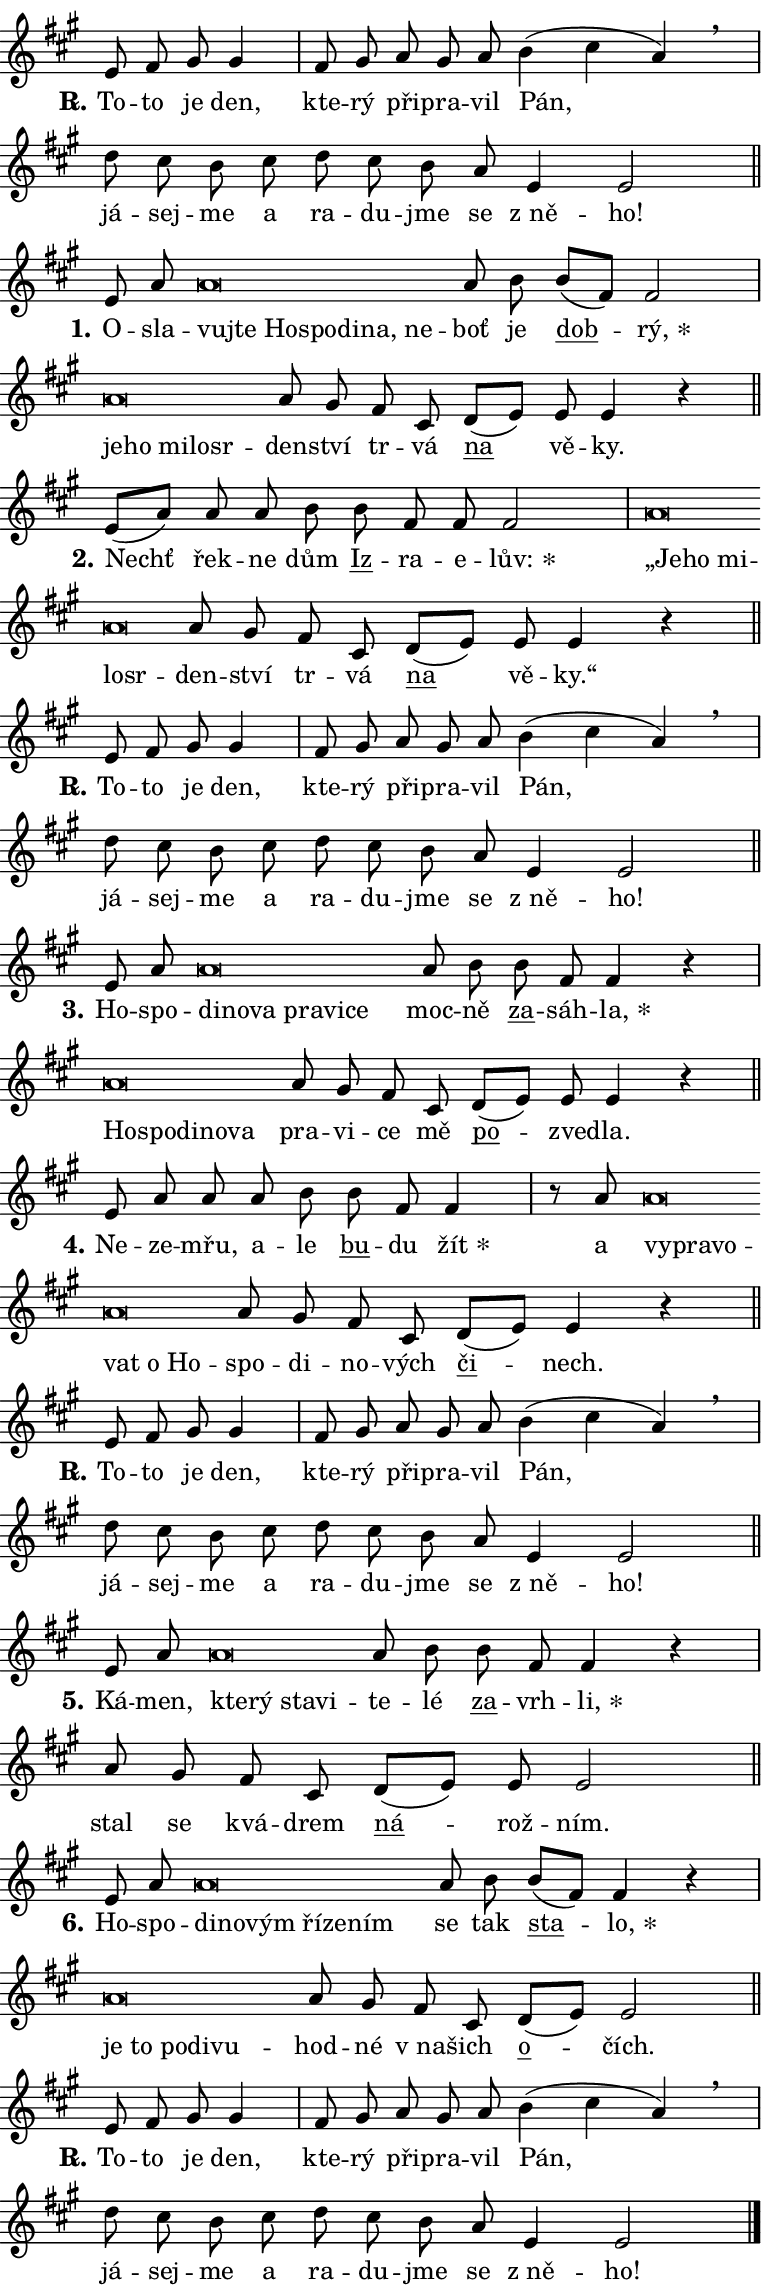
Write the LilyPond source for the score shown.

\version "2.24.0"
\header { tagline = "" }
\paper {
  indent = 0\cm
  top-margin = 0\cm
  right-margin = 0.13\cm % to fit lyric hyphens
  bottom-margin = 0\cm
  left-margin = 0\cm
  paper-width = 13\cm
  page-breaking = #ly:one-page-breaking
  system-system-spacing.basic-distance = #11
  score-system-spacing.basic-distance = #11
  ragged-last = ##f
}


%% Author: Thomas Morley
%% https://lists.gnu.org/archive/html/lilypond-user/2020-05/msg00002.html
#(define (line-position grob)
"Returns position of @var[grob} in current system:
   @code{'start}, if at first time-step
   @code{'end}, if at last time-step
   @code{'middle} otherwise
"
  (let* ((col (ly:item-get-column grob))
         (ln (ly:grob-object col 'left-neighbor))
         (rn (ly:grob-object col 'right-neighbor))
         (col-to-check-left (if (ly:grob? ln) ln col))
         (col-to-check-right (if (ly:grob? rn) rn col))
         (break-dir-left
           (and
             (ly:grob-property col-to-check-left 'non-musical #f)
             (ly:item-break-dir col-to-check-left)))
         (break-dir-right
           (and
             (ly:grob-property col-to-check-right 'non-musical #f)
             (ly:item-break-dir col-to-check-right))))
        (cond ((eqv? 1 break-dir-left) 'start)
              ((eqv? -1 break-dir-right) 'end)
              (else 'middle))))

#(define (tranparent-at-line-position vctor)
  (lambda (grob)
  "Relying on @code{line-position} select the relevant enry from @var{vctor}.
Used to determine transparency,"
    (case (line-position grob)
      ((end) (not (vector-ref vctor 0)))
      ((middle) (not (vector-ref vctor 1)))
      ((start) (not (vector-ref vctor 2))))))

noteHeadBreakVisibility =
#(define-music-function (break-visibility)(vector?)
"Makes @code{NoteHead}s transparent relying on @var{break-visibility}"
#{
  \override NoteHead.transparent =
    #(tranparent-at-line-position break-visibility)
#})

#(define delete-ledgers-for-transparent-note-heads
  (lambda (grob)
    "Reads whether a @code{NoteHead} is transparent.
If so this @code{NoteHead} is removed from @code{'note-heads} from
@var{grob}, which is supposed to be @code{LedgerLineSpanner}.
As a result ledgers are not printed for this @code{NoteHead}"
    (let* ((nhds-array (ly:grob-object grob 'note-heads))
           (nhds-list
             (if (ly:grob-array? nhds-array)
                 (ly:grob-array->list nhds-array)
                 '()))
           ;; Relies on the transparent-property being done before
           ;; Staff.LedgerLineSpanner.after-line-breaking is executed.
           ;; This is fragile ...
           (to-keep
             (remove
               (lambda (nhd)
                 (ly:grob-property nhd 'transparent #f))
               nhds-list)))
      ;; TODO find a better method to iterate over grob-arrays, similiar
      ;; to filter/remove etc for lists
      ;; For now rebuilt from scratch
      (set! (ly:grob-object grob 'note-heads)  '())
      (for-each
        (lambda (nhd)
          (ly:pointer-group-interface::add-grob grob 'note-heads nhd))
        to-keep))))

squashNotes = {
  \override NoteHead.X-extent = #'(-0.2 . 0.2)
  \override NoteHead.Y-extent = #'(-0.75 . 0)
  \override NoteHead.stencil =
    #(lambda (grob)
       (let ((pos (ly:grob-property grob 'staff-position)))
         (begin
           (if (< pos -7) (display "ERROR: Lower brevis then expected\n") (display ""))
           (if (<= pos -6) ly:text-interface::print ly:note-head::print))))
}
unSquashNotes = {
  \revert NoteHead.X-extent
  \revert NoteHead.Y-extent
  \revert NoteHead.stencil
}

hideNotes = \noteHeadBreakVisibility #begin-of-line-visible
unHideNotes = \noteHeadBreakVisibility #all-visible

% work-around for resetting accidentals
% https://lilypond.org/doc/v2.23/Documentation/notation/displaying-rhythms#unmetered-music
cadenzaMeasure = {
  \cadenzaOff
  \partial 1024 s1024
  \cadenzaOn
}

#(define-markup-command (accent layout props text) (markup?)
  "Underline accented syllable"
  (interpret-markup layout props
    #{\markup \override #'(offset . 4.3) \underline { #text }#}))

responsum = \markup \concat {
  "R" \hspace #-1.05 \path #0.1 #'((moveto 0 0.07) (lineto 0.9 0.8)) \hspace #0.05 "."
}

spaceSize = #0.6828661417322834 % exact space size for TeX Gyre Schola

\layout {
  \context {
    \Staff
    \remove "Time_signature_engraver"
    \override LedgerLineSpanner.after-line-breaking = #delete-ledgers-for-transparent-note-heads
  }
  \context {
    \Lyrics {
      \override LyricSpace.minimum-distance = \spaceSize
      \override LyricText.font-name = #"TeX Gyre Schola"
      \override LyricText.font-size = 1
      \override StanzaNumber.font-name = #"TeX Gyre Schola Bold"
      \override StanzaNumber.font-size = 1
    }
  }
  \context {
    \Score 
    \override NoteHead.text =
      #(lambda (grob) 
        (let ((pos (ly:grob-property grob 'staff-position)))
          #{\markup {
            \combine
              \halign #-0.55 \raise #(if (= pos -6) 0 0.5) \override #'(thickness . 2) \draw-line #'(3.2 . 0)
              \musicglyph "noteheads.sM1"
          }#}))
  }
}

% magnetic-lyrics.ily
%
%   written by
%     Jean Abou Samra <jean@abou-samra.fr>
%     Werner Lemberg <wl@gnu.org>
%
%   adapted by
%     Jiri Hon <jiri.hon@gmail.com>
%
% Version 2022-Apr-15

% https://www.mail-archive.com/lilypond-user@gnu.org/msg149350.html

#(define (Left_hyphen_pointer_engraver context)
   "Collect syllable-hyphen-syllable occurrences in lyrics and store
them in properties.  This engraver only looks to the left.  For
example, if the lyrics input is @code{foo -- bar}, it does the
following.

@itemize @bullet
@item
Set the @code{text} property of the @code{LyricHyphen} grob between
@q{foo} and @q{bar} to @code{foo}.

@item
Set the @code{left-hyphen} property of the @code{LyricText} grob with
text @q{foo} to the @code{LyricHyphen} grob between @q{foo} and
@q{bar}.
@end itemize

Use this auxiliary engraver in combination with the
@code{lyric-@/text::@/apply-@/magnetic-@/offset!} hook."
   (let ((hyphen #f)
         (text #f))
     (make-engraver
      (acknowledgers
       ((lyric-syllable-interface engraver grob source-engraver)
        (set! text grob)))
      (end-acknowledgers
       ((lyric-hyphen-interface engraver grob source-engraver)
        ;(when (not (grob::has-interface grob 'lyric-space-interface))
          (set! hyphen grob)));)
      ((stop-translation-timestep engraver)
       (when (and text hyphen)
         (ly:grob-set-object! text 'left-hyphen hyphen))
       (set! text #f)
       (set! hyphen #f)))))

#(define (lyric-text::apply-magnetic-offset! grob)
   "If the space between two syllables is less than the value in
property @code{LyricText@/.details@/.squash-threshold}, move the right
syllable to the left so that it gets concatenated with the left
syllable.

Use this function as a hook for
@code{LyricText@/.after-@/line-@/breaking} if the
@code{Left_@/hyphen_@/pointer_@/engraver} is active."
   (let ((hyphen (ly:grob-object grob 'left-hyphen #f)))
     (when hyphen
       (let ((left-text (ly:spanner-bound hyphen LEFT)))
         (when (grob::has-interface left-text 'lyric-syllable-interface)
           (let* ((common (ly:grob-common-refpoint grob left-text X))
                  (this-x-ext (ly:grob-extent grob common X))
                  (left-x-ext
                   (begin
                     ;; Trigger magnetism for left-text.
                     (ly:grob-property left-text 'after-line-breaking)
                     (ly:grob-extent left-text common X)))
                  ;; `delta` is the gap width between two syllables.
                  (delta (- (interval-start this-x-ext)
                            (interval-end left-x-ext)))
                  (details (ly:grob-property grob 'details))
                  (threshold (assoc-get 'squash-threshold details 0.2)))
             (when (< delta threshold)
               (let* (;; We have to manipulate the input text so that
                      ;; ligatures crossing syllable boundaries are not
                      ;; disabled.  For languages based on the Latin
                      ;; script this is essentially a beautification.
                      ;; However, for non-Western scripts it can be a
                      ;; necessity.
                      (lt (ly:grob-property left-text 'text))
                      (rt (ly:grob-property grob 'text))
                      (is-space (grob::has-interface hyphen 'lyric-space-interface))
                      (space (if is-space " " ""))
                      (extra-delta (if is-space spaceSize 0))
                      ;; Append new syllable.
                      (ltrt-space (if (and (string? lt) (string? rt))
                                (string-append lt space rt)
                                (make-concat-markup (list lt space rt))))
                      ;; Right-align `ltrt` to the right side.
                      (ltrt-space-markup (grob-interpret-markup
                               grob
                               (make-translate-markup
                                (cons (interval-length this-x-ext) 0)
                                (make-right-align-markup ltrt-space)))))
                 (begin
                   ;; Don't print `left-text`.
                   (ly:grob-set-property! left-text 'stencil #f)
                   ;; Set text and stencil (which holds all collected
                   ;; syllables so far) and shift it to the left.
                   (ly:grob-set-property! grob 'text ltrt-space)
                   (ly:grob-set-property! grob 'stencil ltrt-space-markup)
                   (ly:grob-translate-axis! grob (- (- delta extra-delta)) X))))))))))


#(define (lyric-hyphen::displace-bounds-first grob)
   ;; Make very sure this callback isn't triggered too early.
   (let ((left (ly:spanner-bound grob LEFT))
         (right (ly:spanner-bound grob RIGHT)))
     (ly:grob-property left 'after-line-breaking)
     (ly:grob-property right 'after-line-breaking)
     (ly:lyric-hyphen::print grob)))

squashThreshold = #0.4

\layout {
  \context {
    \Lyrics
    \consists #Left_hyphen_pointer_engraver
    \override LyricText.after-line-breaking =
      #lyric-text::apply-magnetic-offset!
    \override LyricHyphen.stencil = #lyric-hyphen::displace-bounds-first
    \override LyricText.details.squash-threshold = \squashThreshold
    \override LyricHyphen.minimum-distance = 0
    \override LyricHyphen.minimum-length = \squashThreshold
  }
}

squashText = \override LyricText.details.squash-threshold = 9999
unSquashText = \override LyricText.details.squash-threshold = \squashThreshold

leftText = \override LyricText.self-alignment-X = #LEFT
unLeftText = \revert LyricText.self-alignment-X

starOffset = #(lambda (grob) 
                (let ((x_offset (ly:self-alignment-interface::aligned-on-x-parent grob)))
                  (if (= x_offset 0) 0 (+ x_offset 1.2))))

star = #(define-music-function (syllable)(string?)
"Append star separator at the end of a syllable"
#{
  \once \override LyricText.X-offset = #starOffset
  \lyricmode { \markup {
    #syllable
    \override #'((font-name . "TeX Gyre Schola Bold")) \hspace #0.2 \lower #0.65 \larger "*"
  } }
#})

starAccent = #(define-music-function (syllable)(string?)
"Append star separator at the end of a syllable and make accent"
#{
  \once \override LyricText.X-offset = #starOffset
  \lyricmode { \markup {
    \accent #syllable
    \override #'((font-name . "TeX Gyre Schola Bold")) \hspace #0.2 \lower #0.65 \larger "*"
  } }
#})

breath = #(define-music-function (syllable)(string?)
"Append breathing indicator at the end of a syllable"
#{
  \lyricmode { \markup { #syllable "+" } }
#})

optionalBreath = #(define-music-function (syllable)(string?)
"Append optional breathing indicator at the end of a syllable"
#{
  \lyricmode { \markup { #syllable "(+)" } }
#})


\score {
    <<
        \new Voice = "melody" { \cadenzaOn \key a \major \relative { e'8 fis gis gis4 \cadenzaMeasure \bar "|" fis8 gis a gis a \bar "" b4( cis a) \breathe \cadenzaMeasure \bar "|" d8 cis b cis \bar "" d cis b a \bar "" e4 e2 \cadenzaMeasure \bar "||" \break } }
        \new Lyrics \lyricsto "melody" { \lyricmode { \set stanza = \responsum
To -- to je den, kte -- rý při -- pra -- vil Pán, já -- sej -- me a ra -- du -- jme se "z ně" -- ho! } }
    >>
    \layout {}
}

\score {
    <<
        \new Voice = "melody" { \cadenzaOn \key a \major \relative { e'8 a \bar "" \squashNotes a\breve*1/16 \hideNotes \breve*1/16 \bar "" \breve*1/16 \bar "" \breve*1/16 \bar "" \breve*1/16 \bar "" \breve*1/16 \breve*1/16 \bar "" \unHideNotes \unSquashNotes a8 b \bar "" b[( fis)] fis2 \cadenzaMeasure \bar "|" \squashNotes a\breve*1/16 \hideNotes \breve*1/16 \bar "" \breve*1/16 \bar "" \breve*1/16 \breve*1/16 \bar "" \unHideNotes \unSquashNotes a8 gis fis cis \bar "" d[( e)] e e4 r \cadenzaMeasure \bar "||" \break } }
        \new Lyrics \lyricsto "melody" { \lyricmode { \set stanza = "1."
O -- sla -- \leftText vuj -- \squashText te Ho -- spo -- di -- na, ne -- \unLeftText \unSquashText boť je \markup \accent dob -- \star rý, \leftText je -- \squashText ho mi -- lo -- sr -- \unLeftText \unSquashText den -- ství tr -- vá \markup \accent na vě -- ky. } }
    >>
    \layout {}
}

\score {
    <<
        \new Voice = "melody" { \cadenzaOn \key a \major \relative { e'8[( a)] a a b \bar "" b fis fis fis2 \cadenzaMeasure \bar "|" \squashNotes a\breve*1/16 \hideNotes \breve*1/16 \bar "" \breve*1/16 \bar "" \breve*1/16 \breve*1/16 \bar "" \unHideNotes \unSquashNotes a8 gis fis cis \bar "" d[( e)] e e4 r \cadenzaMeasure \bar "||" \break } }
        \new Lyrics \lyricsto "melody" { \lyricmode { \set stanza = "2."
Nechť řek -- ne dům \markup \accent Iz -- ra -- e -- \star lův: \leftText „Je -- \squashText ho mi -- lo -- sr -- \unLeftText \unSquashText den -- ství tr -- vá \markup \accent na vě -- ky.“ } }
    >>
    \layout {}
}

\score {
    <<
        \new Voice = "melody" { \cadenzaOn \key a \major \relative { e'8 fis gis gis4 \cadenzaMeasure \bar "|" fis8 gis a gis a \bar "" b4( cis a) \breathe \cadenzaMeasure \bar "|" d8 cis b cis \bar "" d cis b a \bar "" e4 e2 \cadenzaMeasure \bar "||" \break } }
        \new Lyrics \lyricsto "melody" { \lyricmode { \set stanza = \responsum
To -- to je den, kte -- rý při -- pra -- vil Pán, já -- sej -- me a ra -- du -- jme se "z ně" -- ho! } }
    >>
    \layout {}
}

\score {
    <<
        \new Voice = "melody" { \cadenzaOn \key a \major \relative { e'8 a \bar "" \squashNotes a\breve*1/16 \hideNotes \breve*1/16 \bar "" \breve*1/16 \bar "" \breve*1/16 \bar "" \breve*1/16 \breve*1/16 \bar "" \unHideNotes \unSquashNotes a8 b \bar "" b fis fis4 r \cadenzaMeasure \bar "|" \squashNotes a\breve*1/16 \hideNotes \breve*1/16 \bar "" \breve*1/16 \bar "" \breve*1/16 \breve*1/16 \bar "" \unHideNotes \unSquashNotes a8 gis fis cis \bar "" d[( e)] e e4 r \cadenzaMeasure \bar "||" \break } }
        \new Lyrics \lyricsto "melody" { \lyricmode { \set stanza = "3."
Ho -- spo -- \leftText di -- \squashText no -- va pra -- vi -- ce \unLeftText \unSquashText moc -- ně \markup \accent za -- sáh -- \star la, \leftText Ho -- \squashText spo -- di -- no -- va \unLeftText \unSquashText pra -- vi -- ce mě \markup \accent po -- zve -- dla. } }
    >>
    \layout {}
}

\score {
    <<
        \new Voice = "melody" { \cadenzaOn \key a \major \relative { e'8 a a a b \bar "" b fis fis4 \cadenzaMeasure \bar "|" r8 a \squashNotes a\breve*1/16 \hideNotes \breve*1/16 \bar "" \breve*1/16 \bar "" \breve*1/16 \bar "" \breve*1/16 \breve*1/16 \bar "" \unHideNotes \unSquashNotes a8 gis fis cis \bar "" d[( e)] e4 r \cadenzaMeasure \bar "||" \break } }
        \new Lyrics \lyricsto "melody" { \lyricmode { \set stanza = "4."
Ne -- ze -- mřu, a -- le \markup \accent bu -- du \star žít a \leftText vy -- \squashText pra -- vo -- vat o Ho -- \unLeftText \unSquashText spo -- di -- no -- vých \markup \accent či -- nech. } }
    >>
    \layout {}
}

\score {
    <<
        \new Voice = "melody" { \cadenzaOn \key a \major \relative { e'8 fis gis gis4 \cadenzaMeasure \bar "|" fis8 gis a gis a \bar "" b4( cis a) \breathe \cadenzaMeasure \bar "|" d8 cis b cis \bar "" d cis b a \bar "" e4 e2 \cadenzaMeasure \bar "||" \break } }
        \new Lyrics \lyricsto "melody" { \lyricmode { \set stanza = \responsum
To -- to je den, kte -- rý při -- pra -- vil Pán, já -- sej -- me a ra -- du -- jme se "z ně" -- ho! } }
    >>
    \layout {}
}

\score {
    <<
        \new Voice = "melody" { \cadenzaOn \key a \major \relative { e'8 a \bar "" \squashNotes a\breve*1/16 \hideNotes \breve*1/16 \bar "" \breve*1/16 \breve*1/16 \bar "" \unHideNotes \unSquashNotes a8 b \bar "" b fis fis4 r \cadenzaMeasure \bar "|" a8 gis fis cis \bar "" d[( e)] e e2 \cadenzaMeasure \bar "||" \break } }
        \new Lyrics \lyricsto "melody" { \lyricmode { \set stanza = "5."
Ká -- men, \leftText kte -- \squashText rý sta -- vi -- \unLeftText \unSquashText te -- lé \markup \accent za -- vrh -- \star li, stal se kvá -- drem \markup \accent ná -- rož -- ním. } }
    >>
    \layout {}
}

\score {
    <<
        \new Voice = "melody" { \cadenzaOn \key a \major \relative { e'8 a \bar "" \squashNotes a\breve*1/16 \hideNotes \breve*1/16 \bar "" \breve*1/16 \bar "" \breve*1/16 \bar "" \breve*1/16 \breve*1/16 \bar "" \unHideNotes \unSquashNotes a8 b \bar "" b[( fis)] fis4 r \cadenzaMeasure \bar "|" \squashNotes a\breve*1/16 \hideNotes \breve*1/16 \bar "" \breve*1/16 \bar "" \breve*1/16 \breve*1/16 \bar "" \unHideNotes \unSquashNotes a8 gis fis cis \bar "" d[( e)] e2 \cadenzaMeasure \bar "||" \break } }
        \new Lyrics \lyricsto "melody" { \lyricmode { \set stanza = "6."
Ho -- spo -- \leftText di -- \squashText no -- vým ří -- ze -- ním \unLeftText \unSquashText se tak \markup \accent sta -- \star lo, \leftText je \squashText to po -- di -- vu -- \unLeftText \unSquashText hod -- né "v na" -- šich \markup \accent o -- čích. } }
    >>
    \layout {}
}

\score {
    <<
        \new Voice = "melody" { \cadenzaOn \key a \major \relative { e'8 fis gis gis4 \cadenzaMeasure \bar "|" fis8 gis a gis a \bar "" b4( cis a) \breathe \cadenzaMeasure \bar "|" d8 cis b cis \bar "" d cis b a \bar "" e4 e2 \cadenzaMeasure \bar "||" \break } \bar "|." }
        \new Lyrics \lyricsto "melody" { \lyricmode { \set stanza = \responsum
To -- to je den, kte -- rý při -- pra -- vil Pán, já -- sej -- me a ra -- du -- jme se "z ně" -- ho! } }
    >>
    \layout {}
}
